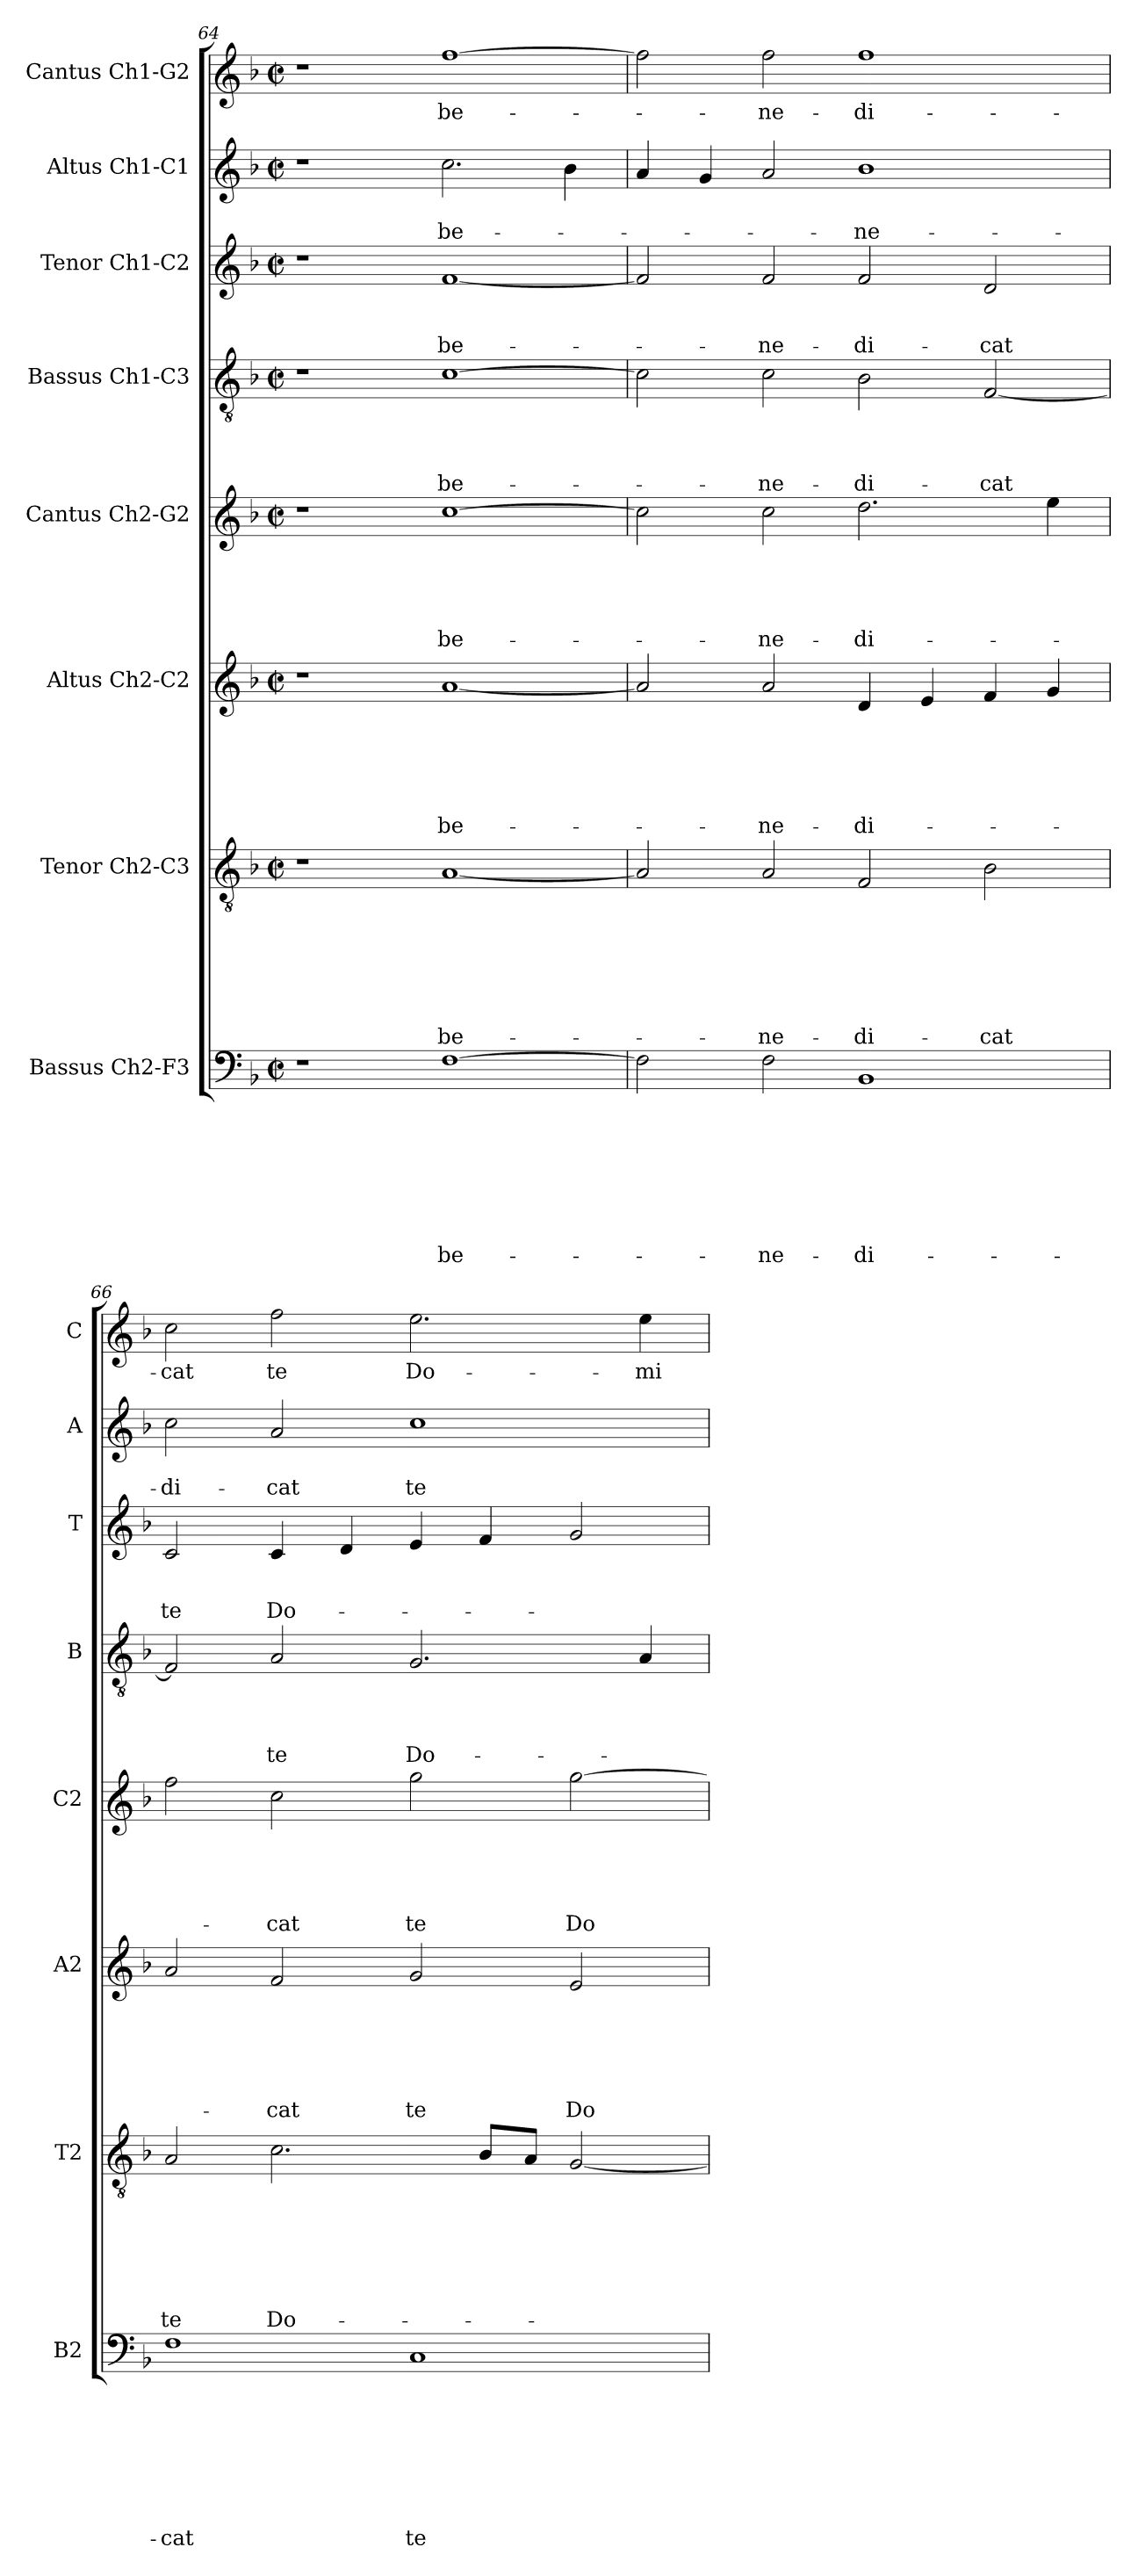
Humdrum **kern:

**kern	**text	**text	**text	**text	**text	**text	**text	**text	**kern	**text	**text	**text	**text	**text	**text	**text	**kern	**text	**text	**text	**text	**text	**text	**kern	**text	**text	**text	**text	**text	**kern	**text	**text	**text	**text	**kern	**text	**text	**text	**kern	**text	**text	**kern	**text
*part8	*part8	*part8	*part8	*part8	*part8	*part8	*part8	*part8	*part7	*part7	*part7	*part7	*part7	*part7	*part7	*part7	*part6	*part6	*part6	*part6	*part6	*part6	*part6	*part5	*part5	*part5	*part5	*part5	*part5	*part4	*part4	*part4	*part4	*part4	*part3	*part3	*part3	*part3	*part2	*part2	*part2	*part1	*part1
*staff8	*staff8	*staff8	*staff8	*staff8	*staff8	*staff8	*staff8	*staff8	*staff7	*staff7	*staff7	*staff7	*staff7	*staff7	*staff7	*staff7	*staff6	*staff6	*staff6	*staff6	*staff6	*staff6	*staff6	*staff5	*staff5	*staff5	*staff5	*staff5	*staff5	*staff4	*staff4	*staff4	*staff4	*staff4	*staff3	*staff3	*staff3	*staff3	*staff2	*staff2	*staff2	*staff1	*staff1
*I"Bassus Ch2-F3	*	*	*	*	*	*	*	*	*I"Tenor Ch2-C3	*	*	*	*	*	*	*	*I"Altus Ch2-C2	*	*	*	*	*	*	*I"Cantus Ch2-G2	*	*	*	*	*	*I"Bassus Ch1-C3	*	*	*	*	*I"Tenor Ch1-C2	*	*	*	*I"Altus Ch1-C1	*	*	*I"Cantus Ch1-G2	*
*I'B2	*	*	*	*	*	*	*	*	*I'T2	*	*	*	*	*	*	*	*I'A2	*	*	*	*	*	*	*I'C2	*	*	*	*	*	*I'B	*	*	*	*	*I'T	*	*	*	*I'A	*	*	*I'C	*
*clefF4	*	*	*	*	*	*	*	*	*clefGv2	*	*	*	*	*	*	*	*clefG2	*	*	*	*	*	*	*clefG2	*	*	*	*	*	*clefGv2	*	*	*	*	*clefG2	*	*	*	*clefG2	*	*	*clefG2	*
*k[b-]	*	*	*	*	*	*	*	*	*k[b-]	*	*	*	*	*	*	*	*k[b-]	*	*	*	*	*	*	*k[b-]	*	*	*	*	*	*k[b-]	*	*	*	*	*k[b-]	*	*	*	*k[b-]	*	*	*k[b-]	*
*F:	*	*	*	*	*	*	*	*	*F:	*	*	*	*	*	*	*	*F:	*	*	*	*	*	*	*F:	*	*	*	*	*	*F:	*	*	*	*	*F:	*	*	*	*F:	*	*	*F:	*
*M2/2	*	*	*	*	*	*	*	*	*M2/2	*	*	*	*	*	*	*	*M2/2	*	*	*	*	*	*	*M2/2	*	*	*	*	*	*M2/2	*	*	*	*	*M2/2	*	*	*	*M2/2	*	*	*M2/2	*
*met(c|)	*	*	*	*	*	*	*	*	*met(c|)	*	*	*	*	*	*	*	*met(c|)	*	*	*	*	*	*	*met(c|)	*	*	*	*	*	*met(c|)	*	*	*	*	*met(c|)	*	*	*	*met(c|)	*	*	*met(c|)	*
=64	=64	=64	=64	=64	=64	=64	=64	=64	=64	=64	=64	=64	=64	=64	=64	=64	=64	=64	=64	=64	=64	=64	=64	=64	=64	=64	=64	=64	=64	=64	=64	=64	=64	=64	=64	=64	=64	=64	=64	=64	=64	=64	=64
1r	.	.	.	.	.	.	.	.	1r	.	.	.	.	.	.	.	1r	.	.	.	.	.	.	1r	.	.	.	.	.	1r	.	.	.	.	1r	.	.	.	1r	.	.	1r	.
!	!	!	!	!	!	!	!	!LO:LY:b	!	!	!	!	!	!	!	!LO:LY:b	!	!	!	!	!	!	!LO:LY:b	!	!	!	!	!	!LO:LY:b	!	!	!	!	!LO:LY:b	!	!	!	!LO:LY:b	!	!	!LO:LY:b	!	!LO:LY:b
[1F	.	.	.	.	.	.	.	be-	[1A	.	.	.	.	.	.	be-	[1a	.	.	.	.	.	be-	[1cc	.	.	.	.	be-	[1c	.	.	.	be-	[1f	.	.	be-	2.cc\	.	be-	[1ff	be-
.	.	.	.	.	.	.	.	.	.	.	.	.	.	.	.	.	.	.	.	.	.	.	.	.	.	.	.	.	.	.	.	.	.	.	.	.	.	.	4b-\	.	.	.	.
=65	=65	=65	=65	=65	=65	=65	=65	=65	=65	=65	=65	=65	=65	=65	=65	=65	=65	=65	=65	=65	=65	=65	=65	=65	=65	=65	=65	=65	=65	=65	=65	=65	=65	=65	=65	=65	=65	=65	=65	=65	=65	=65	=65
2F\]	.	.	.	.	.	.	.	.	2A/]	.	.	.	.	.	.	.	2a/]	.	.	.	.	.	.	2cc\]	.	.	.	.	.	2c\]	.	.	.	.	2f/]	.	.	.	4a/	.	.	2ff\]	.
.	.	.	.	.	.	.	.	.	.	.	.	.	.	.	.	.	.	.	.	.	.	.	.	.	.	.	.	.	.	.	.	.	.	.	.	.	.	.	4g/	.	.	.	.
!	!	!	!	!	!	!	!	!LO:LY:b	!	!	!	!	!	!	!	!LO:LY:b	!	!	!	!	!	!	!LO:LY:b	!	!	!	!	!	!LO:LY:b	!	!	!	!	!LO:LY:b	!	!	!	!LO:LY:b	!	!	!	!	!LO:LY:b
2F\	.	.	.	.	.	.	.	-ne-	2A/	.	.	.	.	.	.	-ne-	2a/	.	.	.	.	.	-ne-	2cc\	.	.	.	.	-ne-	2c\	.	.	.	-ne-	2f/	.	.	-ne-	2a/	.	.	2ff\	-ne-
!	!	!	!	!	!	!	!	!LO:LY:b	!	!	!	!	!	!	!	!LO:LY:b	!	!	!	!	!	!	!LO:LY:b	!	!	!	!	!	!LO:LY:b	!	!	!	!	!LO:LY:b	!	!	!	!LO:LY:b	!	!	!LO:LY:b	!	!LO:LY:b
1BB-	.	.	.	.	.	.	.	-di-	2F/	.	.	.	.	.	.	-di-	4d/	.	.	.	.	.	-di-	2.dd\	.	.	.	.	-di-	2B-\	.	.	.	-di-	2f/	.	.	-di-	1b-	.	-ne-	1ff	-di-
.	.	.	.	.	.	.	.	.	.	.	.	.	.	.	.	.	4e/	.	.	.	.	.	.	.	.	.	.	.	.	.	.	.	.	.	.	.	.	.	.	.	.	.	.
!	!	!	!	!	!	!	!	!	!	!	!	!	!	!	!	!LO:LY:b	!	!	!	!	!	!	!	!	!	!	!	!	!	!	!	!	!	!LO:LY:b	!	!	!	!LO:LY:b	!	!	!	!	!
.	.	.	.	.	.	.	.	.	2B-\	.	.	.	.	.	.	-cat	4f/	.	.	.	.	.	.	.	.	.	.	.	.	[2F/	.	.	.	-cat	2d/	.	.	-cat	.	.	.	.	.
.	.	.	.	.	.	.	.	.	.	.	.	.	.	.	.	.	4g/	.	.	.	.	.	.	4ee\	.	.	.	.	.	.	.	.	.	.	.	.	.	.	.	.	.	.	.
=66	=66	=66	=66	=66	=66	=66	=66	=66	=66	=66	=66	=66	=66	=66	=66	=66	=66	=66	=66	=66	=66	=66	=66	=66	=66	=66	=66	=66	=66	=66	=66	=66	=66	=66	=66	=66	=66	=66	=66	=66	=66	=66	=66
!	!	!	!	!	!	!	!	!LO:LY:b	!	!	!	!	!	!	!	!LO:LY:b	!	!	!	!	!	!	!	!	!	!	!	!	!	!	!	!	!	!	!	!	!	!LO:LY:b	!	!	!LO:LY:b	!	!LO:LY:b
1F	.	.	.	.	.	.	.	-cat	2A/	.	.	.	.	.	.	te	2a/	.	.	.	.	.	.	2ff\	.	.	.	.	.	2F/]	.	.	.	.	2c/	.	.	te	2cc\	.	-di-	2cc\	-cat
!	!	!	!	!	!	!	!	!	!	!	!	!	!	!	!	!LO:LY:b	!	!	!	!	!	!	!LO:LY:b	!	!	!	!	!	!LO:LY:b	!	!	!	!	!LO:LY:b	!	!	!	!LO:LY:b	!	!	!LO:LY:b	!	!LO:LY:b
.	.	.	.	.	.	.	.	.	2.c\	.	.	.	.	.	.	Do-	2f/	.	.	.	.	.	-cat	2cc\	.	.	.	.	-cat	2A/	.	.	.	te	4c/	.	.	Do-	2a/	.	-cat	2ff\	te
.	.	.	.	.	.	.	.	.	.	.	.	.	.	.	.	.	.	.	.	.	.	.	.	.	.	.	.	.	.	.	.	.	.	.	4d/	.	.	.	.	.	.	.	.
!	!	!	!	!	!	!	!	!LO:LY:b	!	!	!	!	!	!	!	!	!	!	!	!	!	!	!LO:LY:b	!	!	!	!	!	!LO:LY:b	!	!	!	!	!LO:LY:b	!	!	!	!	!	!	!LO:LY:b	!	!LO:LY:b
1C	.	.	.	.	.	.	.	te	.	.	.	.	.	.	.	.	2g/	.	.	.	.	.	te	2gg\	.	.	.	.	te	2.G/	.	.	.	Do-	4e/	.	.	.	1cc	.	te	2.ee\	Do-
.	.	.	.	.	.	.	.	.	8B-/L	.	.	.	.	.	.	.	.	.	.	.	.	.	.	.	.	.	.	.	.	.	.	.	.	.	4f/	.	.	.	.	.	.	.	.
.	.	.	.	.	.	.	.	.	8A/J	.	.	.	.	.	.	.	.	.	.	.	.	.	.	.	.	.	.	.	.	.	.	.	.	.	.	.	.	.	.	.	.	.	.
!	!	!	!	!	!	!	!	!	!	!	!	!	!	!	!	!	!	!	!	!	!	!	!LO:LY:b	!	!	!	!	!	!LO:LY:b	!	!	!	!	!	!	!	!	!	!	!	!	!	!
.	.	.	.	.	.	.	.	.	[2G/	.	.	.	.	.	.	.	2e/	.	.	.	.	.	Do-	[2gg\	.	.	.	.	Do-	.	.	.	.	.	2g/	.	.	.	.	.	.	.	.
!	!	!	!	!	!	!	!	!	!	!	!	!	!	!	!	!	!	!	!	!	!	!	!	!	!	!	!	!	!	!	!	!	!	!	!	!	!	!	!	!	!	!	!LO:LY:b
.	.	.	.	.	.	.	.	.	.	.	.	.	.	.	.	.	.	.	.	.	.	.	.	.	.	.	.	.	.	4A/	.	.	.	.	.	.	.	.	.	.	.	4ee\	-mi-
=	=	=	=	=	=	=	=	=	=	=	=	=	=	=	=	=	=	=	=	=	=	=	=	=	=	=	=	=	=	=	=	=	=	=	=	=	=	=	=	=	=	=	=
*-	*-	*-	*-	*-	*-	*-	*-	*-	*-	*-	*-	*-	*-	*-	*-	*-	*-	*-	*-	*-	*-	*-	*-	*-	*-	*-	*-	*-	*-	*-	*-	*-	*-	*-	*-	*-	*-	*-	*-	*-	*-	*-	*-
